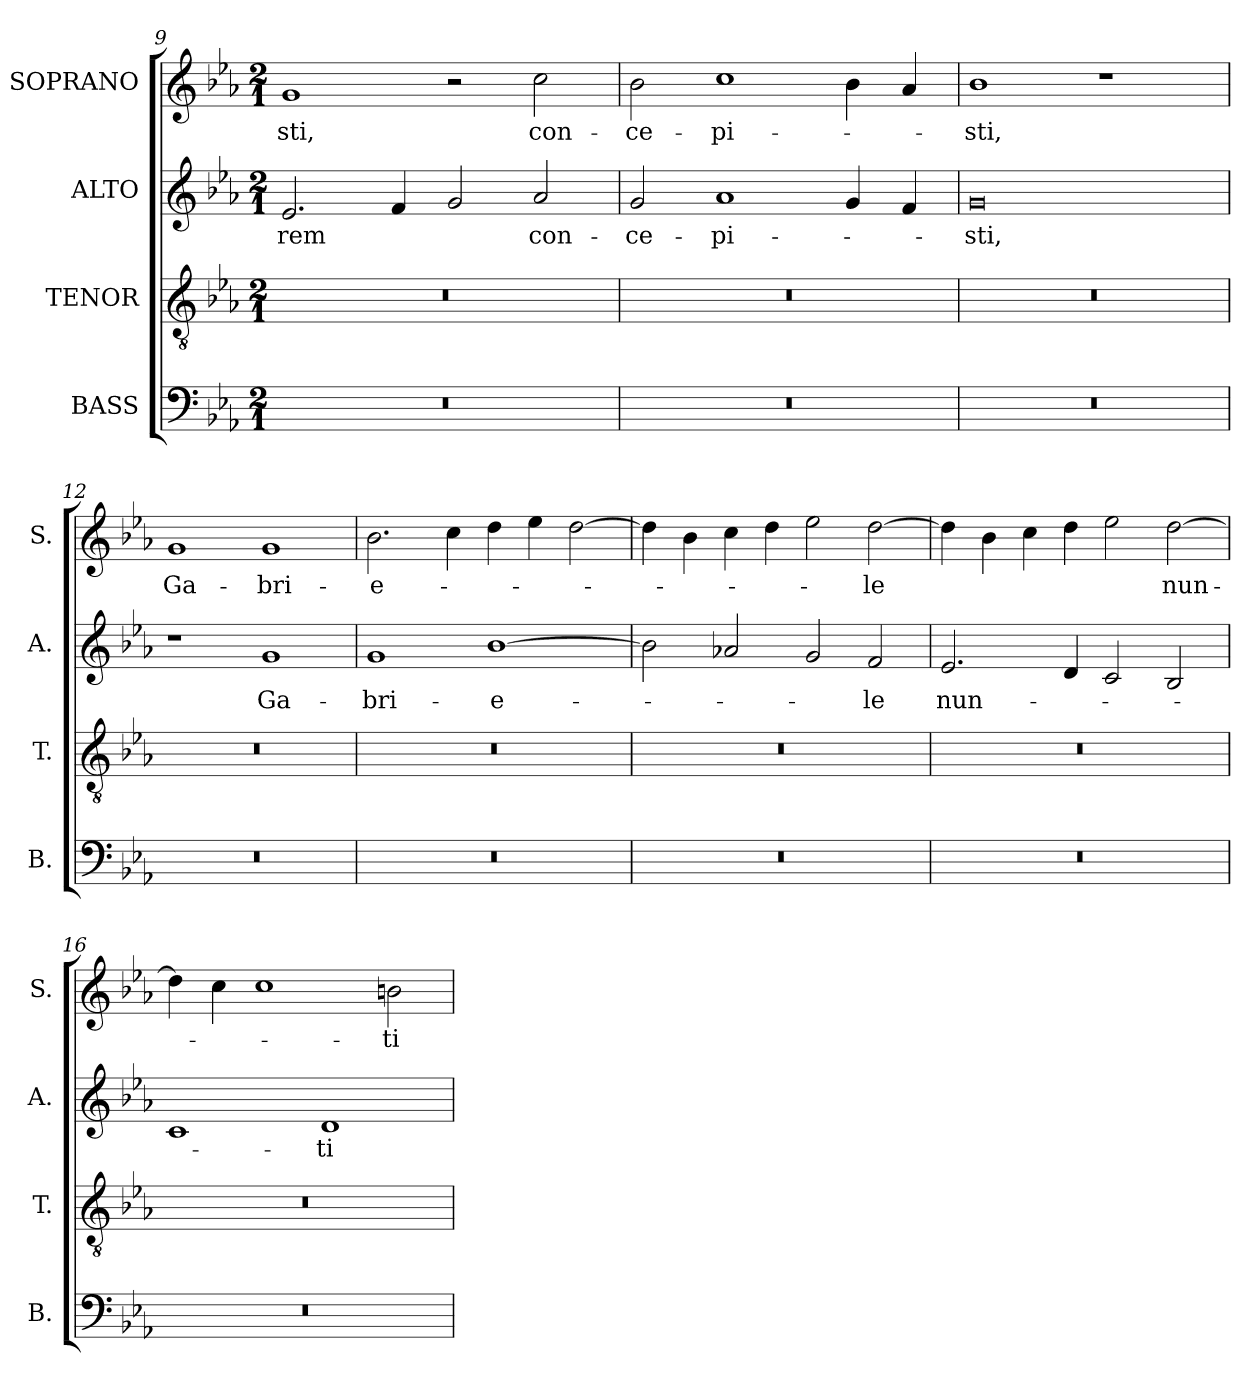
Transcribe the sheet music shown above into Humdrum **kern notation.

**kern	**kern	**kern	**text	**kern	**text
*part4	*part3	*part2	*part2	*part1	*part1
*staff4	*staff3	*staff2	*staff2	*staff1	*staff1
*I"BASS	*I"TENOR	*I"ALTO	*	*I"SOPRANO	*
*I'B.	*I'T.	*I'A.	*	*I'S.	*
!!LO:LB:g=z
*clefF4	*clefGv2	*clefG2	*	*clefG2	*
*	*ITrd7c12	*	*	*	*
*k[b-e-a-]	*k[b-e-a-]	*k[b-e-a-]	*	*k[b-e-a-]	*
*E-:	*E-:	*E-:	*	*E-:	*
*M2/1	*M2/1	*M2/1	*	*M2/1	*
=9	=9	=9	=9	=9	=9
!LO:N:vis=1	!LO:N:vis=1	!	!	!	!
!	!	!	!LO:LY:b:color=#000000	!	!
!	!	!	!	!	!LO:LY:b:color=#000000
0r	0r	2.e-i/	-rem	1gi	-sti,
.	.	4fi/	.	.	.
.	.	2gi/	.	2r	.
!	!	!	!LO:LY:b:color=#000000	!	!
!	!	!	!	!	!LO:LY:b:color=#000000
.	.	2a-i/	con-	2cci\	con-
=10	=10	=10	=10	=10	=10
!LO:N:vis=1	!LO:N:vis=1	!	!	!	!
!	!	!	!LO:LY:b:color=#000000	!	!
!	!	!	!	!	!LO:LY:b:color=#000000
0r	0r	2gi/	-ce-	2b-i\	-ce-
!	!	!	!LO:LY:b:color=#000000	!	!
!	!	!	!	!	!LO:LY:b:color=#000000
.	.	1a-i	-pi-	1cci	-pi-
.	.	4gi/	.	4b-i\	.
.	.	4fi/	.	4a-i/	.
=11	=11	=11	=11	=11	=11
!LO:N:vis=1	!LO:N:vis=1	!	!	!	!
!	!	!	!LO:LY:b:color=#000000	!	!
!	!	!	!	!	!LO:LY:b:color=#000000
0r	0r	0gi	-sti,	1b-i	-sti,
.	.	.	.	1r	.
=12	=12	=12	=12	=12	=12
!LO:N:vis=1	!LO:N:vis=1	!	!	!	!
!	!	!	!	!	!LO:LY:b:color=#000000
0r	0r	1r	.	1gi	Ga-
!	!	!	!LO:LY:b:color=#000000	!	!
!	!	!	!	!	!LO:LY:b:color=#000000
.	.	1gi	Ga-	1gi	-bri-
=13	=13	=13	=13	=13	=13
!LO:N:vis=1	!LO:N:vis=1	!	!	!	!
!	!	!	!LO:LY:b:color=#000000	!	!
!	!	!	!	!	!LO:LY:b:color=#000000
0r	0r	1gi	-bri-	2.b-i\	-e-
.	.	.	.	4cci\	.
!	!	!	!LO:LY:b:color=#000000	!	!
.	.	[1b-i	-e-	4ddi\	.
.	.	.	.	4ee-i\	.
.	.	.	.	[2ddi\	.
=14	=14	=14	=14	=14	=14
!LO:N:vis=1	!LO:N:vis=1	!	!	!	!
0r	0r	2b-i\]	.	4ddi\]	.
.	.	.	.	4b-i\	.
.	.	2a-Xi/	.	4cci\	.
.	.	.	.	4ddi\	.
.	.	2gi/	.	2ee-i\	.
!	!	!	!LO:LY:b:color=#000000	!	!
!	!	!	!	!	!LO:LY:b:color=#000000
.	.	2fi/	-le	[2ddi\	-le
=15	=15	=15	=15	=15	=15
!LO:N:vis=1	!LO:N:vis=1	!	!	!	!
!	!	!	!LO:LY:b:color=#000000	!	!
0r	0r	2.e-i/	nun-	4ddi\]	.
.	.	.	.	4b-i\	.
.	.	.	.	4cci\	.
.	.	4di/	.	4ddi\	.
.	.	2ci/	.	2ee-i\	.
!	!	!	!	!	!LO:LY:b:color=#000000
.	.	2B-i/	.	[2ddi\	nun-
=16	=16	=16	=16	=16	=16
!LO:N:vis=1	!LO:N:vis=1	!	!	!	!
0r	0r	1ci	.	4ddi\]	.
.	.	.	.	4cci\	.
.	.	.	.	1cci	.
!	!	!	!LO:LY:b:color=#000000	!	!
.	.	1di	-ti-	.	.
!	!	!	!	!	!LO:LY:b:color=#000000
.	.	.	.	2bni\	-ti-
=	=	=	=	=	=
*-	*-	*-	*-	*-	*-
